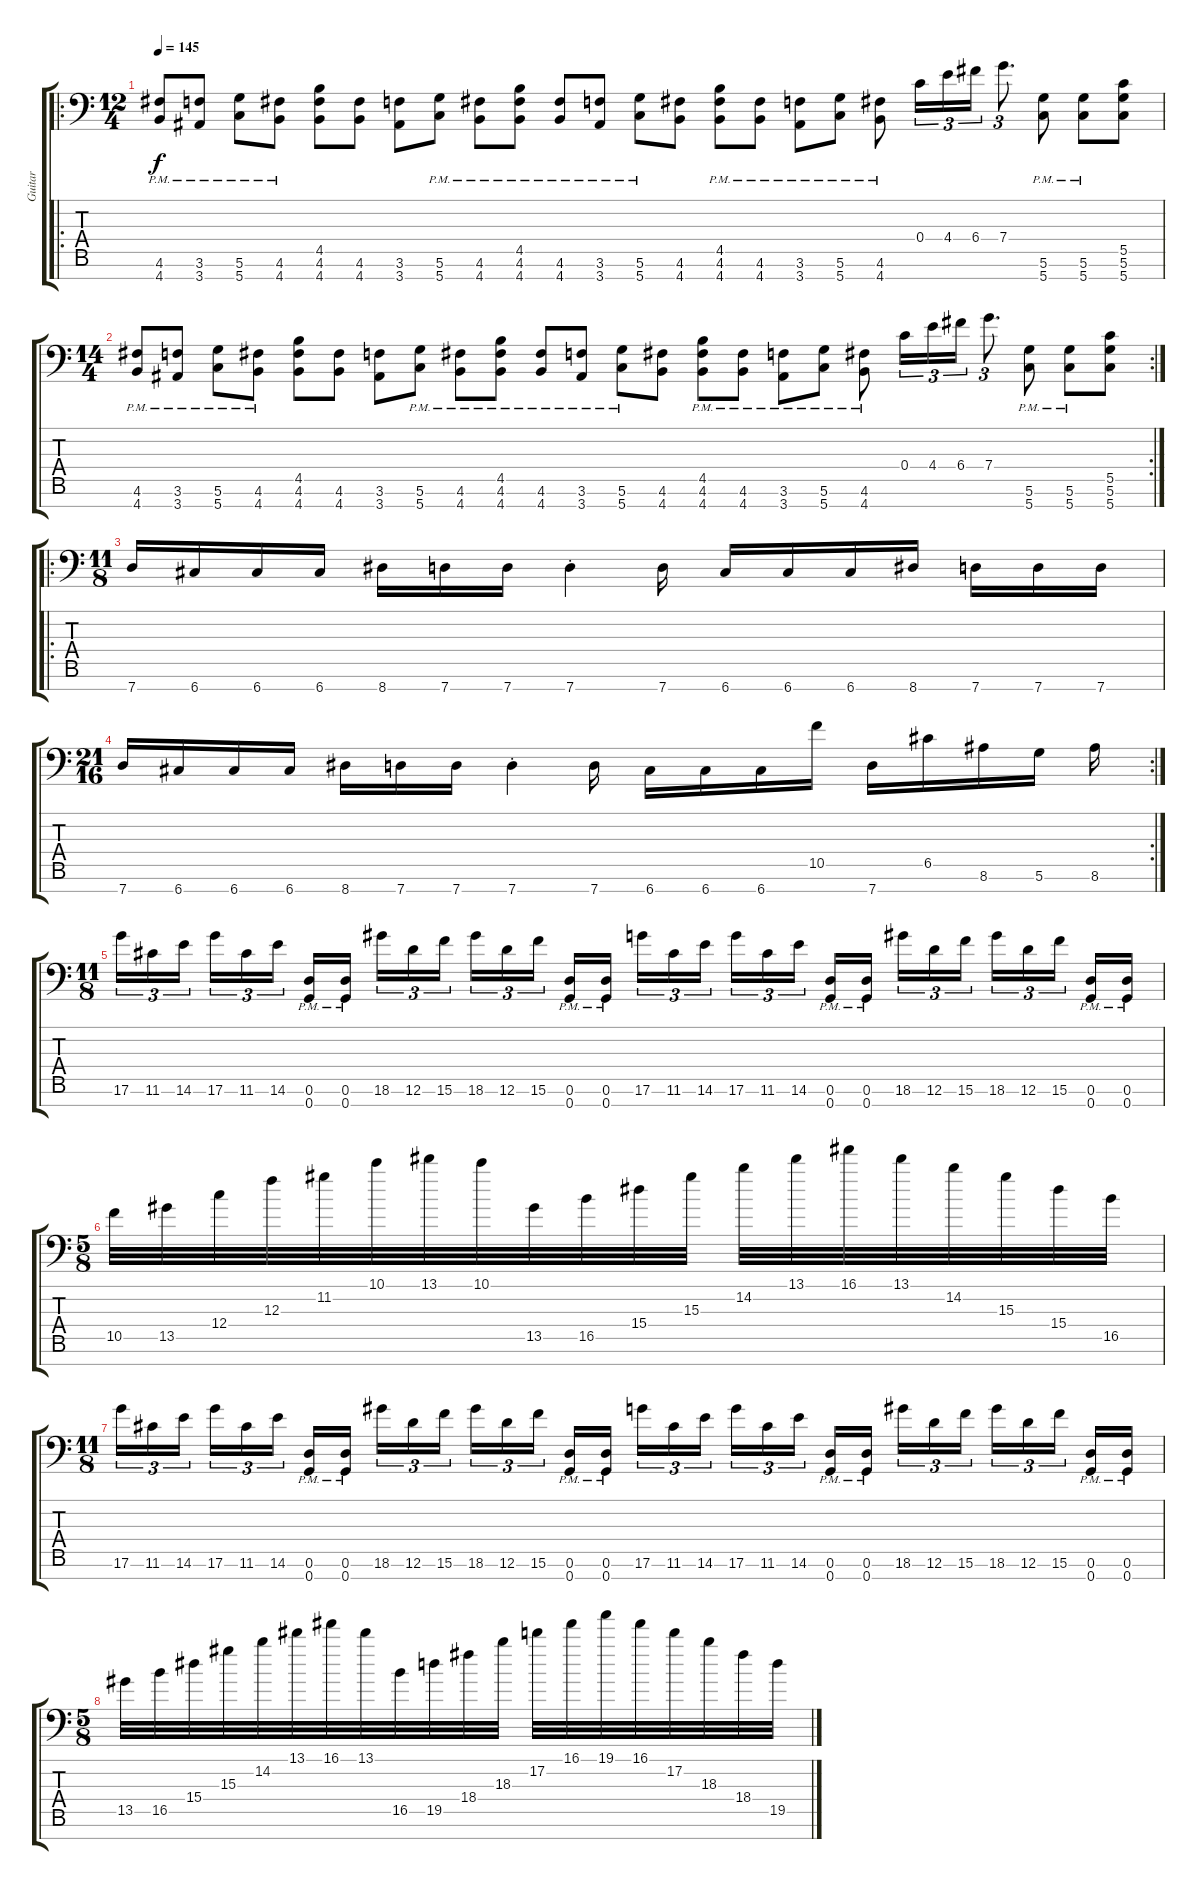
\track ("Guitar" "Guitar") {instrument distortionguitar}
\staff {score tabs}
\tuning (D4 A3 F3 C3 G2 D2 G1) {hide}
\ro
\ts (12 4)
\tempo 145
\clef f4
\ks c
(4.6{pm} 4.7{pm}).8{dy f} (3.6{pm} 3.7{pm}).8 (5.6{pm} 5.7{pm}).8 (4.6{pm} 4.7{pm}).8 (4.5 4.6 4.7).8 (4.6 4.7).8 (3.6 3.7).8 (5.6{pm} 5.7{pm}).8 (4.6{pm} 4.7{pm}).8 (4.5 4.6 4.7{pm}).8 (4.6{pm} 4.7{pm}).8 (3.6{pm} 3.7{pm}).8 (5.6{pm} 5.7{pm}).8 (4.6 4.7).8 (4.5 4.6{pm} 4.7{pm}).8 (4.6{pm} 4.7{pm}).8 (3.6{pm} 3.7{pm}).8 (5.6{pm} 5.7{pm}).8 (4.6{pm} 4.7{pm}).8 0.4.16{tu (3 2)} 4.4.16{tu (3 2)} 6.4.16{tu (3 2)} 7.4.8{d tu (3 2)} (5.6{pm} 5.7{pm}).8 (5.6{pm} 5.7{pm}).8 (5.5 5.6 5.7).8 |
\rc 2
\ts (14 4)
(4.6{pm} 4.7{pm}).8 (3.6{pm} 3.7{pm}).8 (5.6{pm} 5.7{pm}).8 (4.6{pm} 4.7{pm}).8 (4.5 4.6 4.7).8 (4.6 4.7).8 (3.6 3.7).8 (5.6{pm} 5.7{pm}).8 (4.6{pm} 4.7{pm}).8 (4.5 4.6 4.7{pm}).8 (4.6{pm} 4.7{pm}).8 (3.6{pm} 3.7{pm}).8 (5.6{pm} 5.7{pm}).8 (4.6 4.7).8 (4.5 4.6{pm} 4.7{pm}).8 (4.6{pm} 4.7{pm}).8 (3.6{pm} 3.7{pm}).8 (5.6{pm} 5.7{pm}).8 (4.6{pm} 4.7{pm}).8 0.4.16{tu (3 2)} 4.4.16{tu (3 2)} 6.4.16{tu (3 2)} 7.4.8{d tu (3 2)} (5.6{pm} 5.7{pm}).8 (5.6{pm} 5.7{pm}).8 (5.5 5.6 5.7).8 |
\ro
\ts (11 8)
7.7.16 6.7.16 6.7.16 6.7.16 8.7.16 7.7.16 7.7.16 7.7{st}.4 7.7.16 6.7.16 6.7.16 6.7.16 8.7.16 7.7.16 7.7.16 7.7.16 |
\rc 2
\ts (21 16)
7.7.16 6.7.16 6.7.16 6.7.16 8.7.16 7.7.16 7.7.16 7.7{st}.4 7.7.16 6.7.16 6.7.16 6.7.16 10.5.16 7.7.16 6.5.16 8.6.16 5.6.16 8.6.16 |
\ts (11 8)
17.6.16{tu (3 2)} 11.6.16{tu (3 2)} 14.6.16{tu (3 2)} 17.6.16{tu (3 2)} 11.6.16{tu (3 2)} 14.6.16{tu (3 2)} (0.6{pm} 0.7{pm}).16 (0.6{pm} 0.7{pm}).16 18.6.16{tu (3 2)} 12.6.16{tu (3 2)} 15.6.16{tu (3 2)} 18.6.16{tu (3 2)} 12.6.16{tu (3 2)} 15.6.16{tu (3 2)} (0.6{pm} 0.7{pm}).16 (0.6{pm} 0.7{pm}).16 17.6.16{tu (3 2)} 11.6.16{tu (3 2)} 14.6.16{tu (3 2)} 17.6.16{tu (3 2)} 11.6.16{tu (3 2)} 14.6.16{tu (3 2)} (0.6{pm} 0.7{pm}).16 (0.6{pm} 0.7{pm}).16 18.6.16{tu (3 2)} 12.6.16{tu (3 2)} 15.6.16{tu (3 2)} 18.6.16{tu (3 2)} 12.6.16{tu (3 2)} 15.6.16{tu (3 2)} (0.6{pm} 0.7{pm}).16 (0.6{pm} 0.7{pm}).16 |
\ts (5 8)
10.5.32 13.5.32 12.4.32 12.3.32 11.2.32 10.1.32 13.1.32 10.1.32 13.5.32 16.5.32 15.4.32 15.3.32 14.2.32 13.1.32 16.1.32 13.1.32 14.2.32 15.3.32 15.4.32 16.5.32 |
\ts (11 8)
17.6.16{tu (3 2)} 11.6.16{tu (3 2)} 14.6.16{tu (3 2)} 17.6.16{tu (3 2)} 11.6.16{tu (3 2)} 14.6.16{tu (3 2)} (0.6{pm} 0.7{pm}).16 (0.6{pm} 0.7{pm}).16 18.6.16{tu (3 2)} 12.6.16{tu (3 2)} 15.6.16{tu (3 2)} 18.6.16{tu (3 2)} 12.6.16{tu (3 2)} 15.6.16{tu (3 2)} (0.6{pm} 0.7{pm}).16 (0.6{pm} 0.7{pm}).16 17.6.16{tu (3 2)} 11.6.16{tu (3 2)} 14.6.16{tu (3 2)} 17.6.16{tu (3 2)} 11.6.16{tu (3 2)} 14.6.16{tu (3 2)} (0.6{pm} 0.7{pm}).16 (0.6{pm} 0.7{pm}).16 18.6.16{tu (3 2)} 12.6.16{tu (3 2)} 15.6.16{tu (3 2)} 18.6.16{tu (3 2)} 12.6.16{tu (3 2)} 15.6.16{tu (3 2)} (0.6{pm} 0.7{pm}).16 (0.6{pm} 0.7{pm}).16 |
\ts (5 8)
13.5.32 16.5.32 15.4.32 15.3.32 14.2.32 13.1.32 16.1.32 13.1.32 16.5.32 19.5.32 18.4.32 18.3.32 17.2.32 16.1.32 19.1.32 16.1.32 17.2.32 18.3.32 18.4.32 19.5.32
